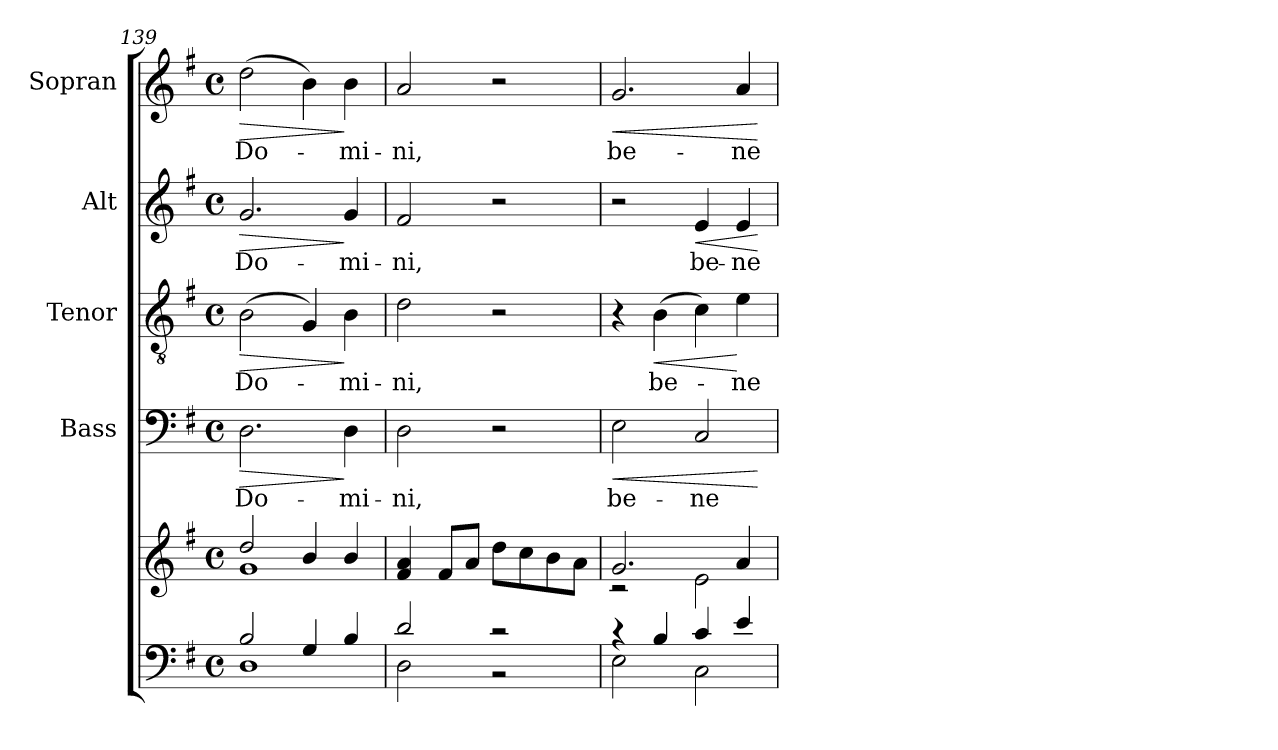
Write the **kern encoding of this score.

**kern	**kern	**kern	**text	**dynam	**kern	**text	**dynam	**kern	**text	**dynam	**kern	**text	**dynam
*part5	*part5	*part4	*part4	*part4	*part3	*part3	*part3	*part2	*part2	*part2	*part1	*part1	*part1
*staff6	*staff5	*staff4	*staff4	*staff4	*staff3	*staff3	*staff3	*staff2	*staff2	*staff2	*staff1	*staff1	*staff1
*	*	*I"Bass	*	*	*I"Tenor	*	*	*I"Alt	*	*	*I"Sopran	*	*
*	*	*I'B.	*	*	*I'T.	*	*	*I'A.	*	*	*I'S.	*	*
!!LO:LB:g=z
*clefF4	*clefG2	*clefF4	*	*	*clefGv2	*	*	*clefG2	*	*	*clefG2	*	*
*k[f#]	*k[f#]	*k[f#]	*	*	*k[f#]	*	*	*k[f#]	*	*	*k[f#]	*	*
*G:	*G:	*G:	*	*	*G:	*	*	*G:	*	*	*G:	*	*
*M4/4	*M4/4	*M4/4	*	*	*M4/4	*	*	*M4/4	*	*	*M4/4	*	*
*met(c)	*met(c)	*met(c)	*	*	*met(c)	*	*	*met(c)	*	*	*met(c)	*	*
=139	=139	=139	=139	=139	=139	=139	=139	=139	=139	=139	=139	=139	=139
*^	*^	*	*	*	*	*	*	*	*	*	*	*	*
!	!	!	!	!	!LO:LY:b	!LO:HP:b	!	!LO:LY:b	!LO:HP:b	!	!LO:LY:b	!LO:HP:b	!	!LO:LY:b	!LO:HP:b
2B/	1D	2dd/	1g	2.D\	Do-	>	(>2B\	Do-	>	2.g/	Do-	>	(>2dd\	Do-	>
4G/	.	4b/	.	.	.	.	4G/)	.	.	.	.	.	4b\)	.	.
!	!	!	!	!	!LO:LY:b	!	!	!LO:LY:b	!	!	!LO:LY:b	!	!	!LO:LY:b	!
4B/	.	4b/	.	4D\	-mi-	]	4B\	-mi-	]	4g/	-mi-	]	4b\	-mi-	]
*	*	*v	*v	*	*	*	*	*	*	*	*	*	*	*	*
=140	=140	=140	=140	=140	=140	=140	=140	=140	=140	=140	=140	=140	=140	=140
!	!	!	!	!LO:LY:b	!	!	!LO:LY:b	!	!	!LO:LY:b	!	!	!LO:LY:b	!
2d/	2D\	4f#/ 4a/	2D\	-ni,	.	2d\	-ni,	.	2f#/	-ni,	.	2a/	-ni,	.
.	.	8f#/L	.	.	.	.	.	.	.	.	.	.	.	.
.	.	8a/J	.	.	.	.	.	.	.	.	.	.	.	.
2r	2r	8dd\L	2r	.	.	2r	.	.	2r	.	.	2r	.	.
.	.	8cc\	.	.	.	.	.	.	.	.	.	.	.	.
.	.	8b\	.	.	.	.	.	.	.	.	.	.	.	.
.	.	8a\J	.	.	.	.	.	.	.	.	.	.	.	.
=141	=141	=141	=141	=141	=141	=141	=141	=141	=141	=141	=141	=141	=141	=141
*	*	*^	*	*	*	*	*	*	*	*	*	*	*	*
!	!	!	!	!	!LO:LY:b	!LO:HP:b	!	!	!	!	!	!	!	!LO:LY:b	!LO:HP:b
4rc	2E\	2.g/	2rc	2E\	be-	<	4r	.	.	2r	.	.	2.g/	be-	<
!	!	!	!	!	!	!	!	!LO:LY:b	!LO:HP:b	!	!	!	!	!	!
4B/	.	.	.	.	.	.	(>4B\	be-	<	.	.	.	.	.	.
!	!	!	!	!	!LO:LY:b	!	!	!	!	!	!LO:LY:b	!LO:HP:b	!	!	!
4c/	2C\	.	2e\	2C/	-ne-	.	4c\)	.	.	4e/	be-	<	.	.	.
!	!	!	!	!	!	!	!	!LO:LY:b	!	!	!LO:LY:b	!	!	!LO:LY:b	!
4e/	.	4a/	.	.	.	.	4e\	-ne-	[	4e/	-ne-	.	4a/	-ne-	.
*v	*v	*	*	*	*	*	*	*	*	*	*	*	*	*	*
*	*v	*v	*	*	*	*	*	*	*	*	*	*	*	*
.	.	.	.	[	.	.	.	.	.	[	.	.	[
=	=	=	=	=	=	=	=	=	=	=	=	=	=
*-	*-	*-	*-	*-	*-	*-	*-	*-	*-	*-	*-	*-	*-
